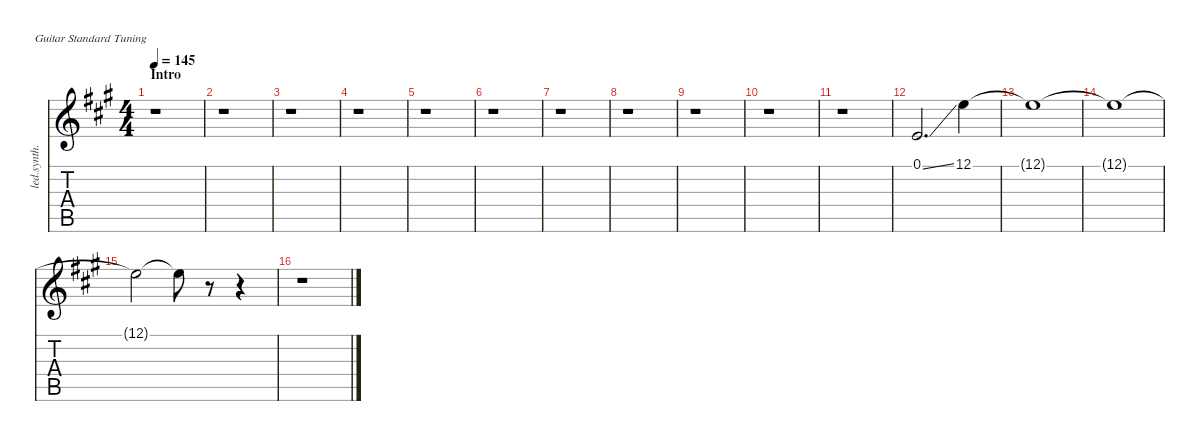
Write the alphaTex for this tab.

\defaultSystemsLayout 4
\hideDynamics
\bracketExtendMode nobrackets
\otherSystemsTrackNameOrientation horizontal
\track ("Vocals (Plant)" "led.synth.") {instrument lead2sawtooth}
\staff {score tabs}
\tuning (E4 B3 G3 D3 A2 E2)
\ts (4 4)
\section ("" "Intro")
\tempo 145
\clef g2
\ks a
r.1{dy f instrument lead2sawtooth beam Down} |
r.1{beam Down} |
r.1{beam Down} |
r.1{beam Down} |
r.1{beam Down} |
r.1{beam Down} |
r.1{beam Down} |
r.1{beam Down} |
r.1{beam Down} |
r.1{beam Down} |
r.1{beam Down} |
0.1{ss acc forcenatural}.2{d beam Up} 12.1{acc forcenatural}.4{beam Down} |
12.1{t acc forcenatural}.1{beam Down} |
12.1{t acc forcenatural}.1{beam Down} |
12.1{t acc forcenatural}.2{beam Down} 12.1{t acc forcenatural}.8{beam Down} r.8{beam Down} r.4{beam Down} |
r.1{beam Down}
